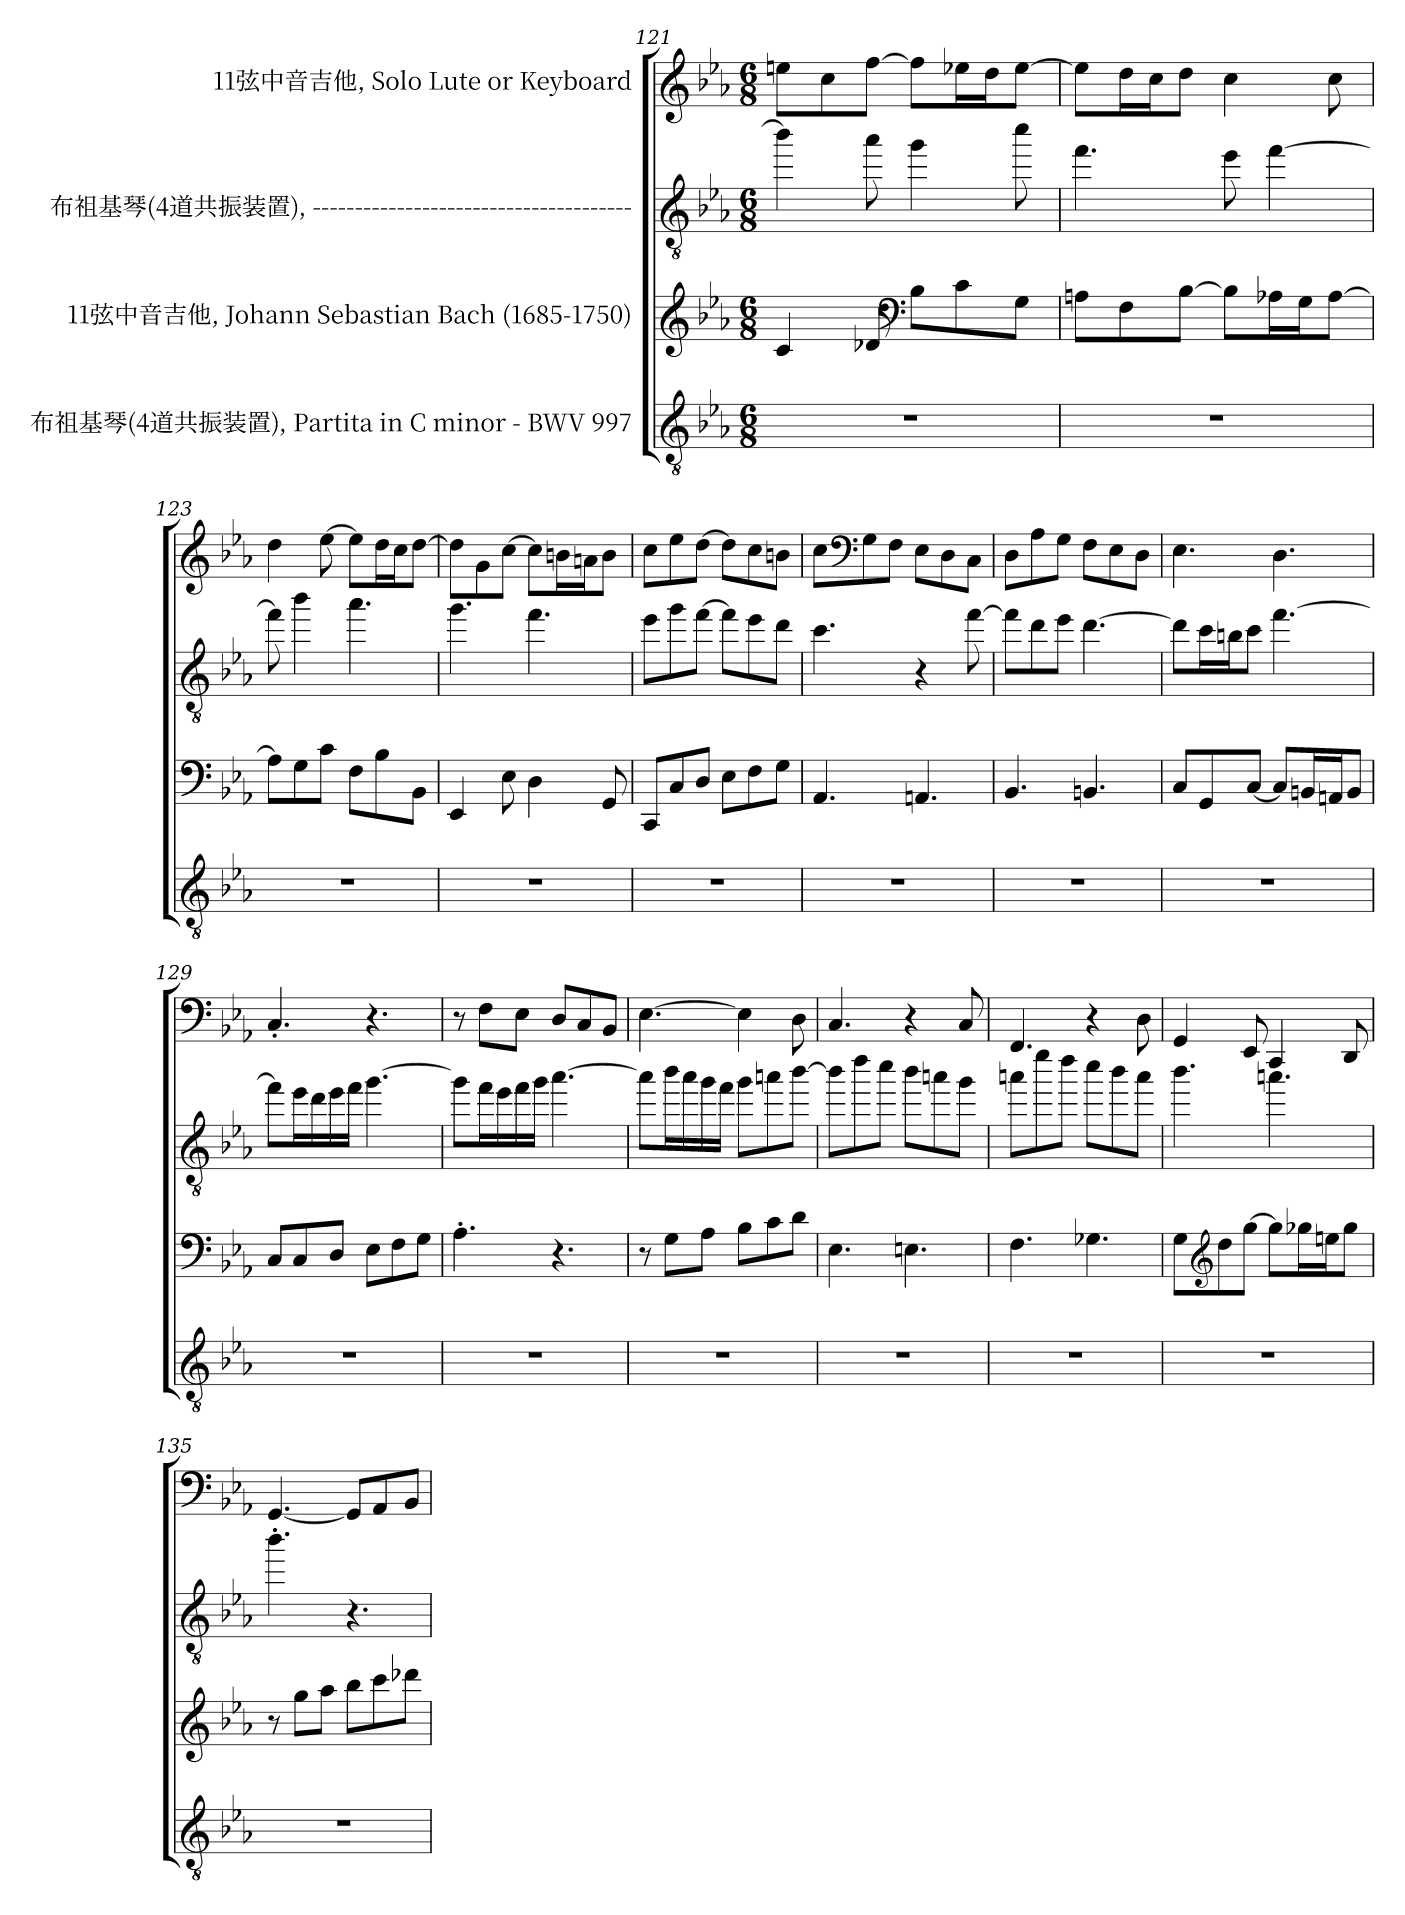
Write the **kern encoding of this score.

**kern	**kern	**kern	**kern
*part4	*part3	*part2	*part1
*staff4	*staff3	*staff2	*staff1
*I"布祖基琴(4道共振装置), Partita in C minor - BWV 997	*I"11弦中音吉他, Johann Sebastian Bach  (1685-1750)	*I"布祖基琴(4道共振装置), --------------------------------------	*I"11弦中音吉他, Solo Lute or Keyboard
!!LO:PB:g=z
*clefGv2	*clefG2	*clefGv2	*clefG2
*k[b-e-a-]	*k[b-e-a-]	*k[b-e-a-]	*k[b-e-a-]
*M6/8	*M6/8	*M6/8	*M6/8
=121	=121	=121	=121
2.r	4c/	4bb-\]	8een\L
.	.	.	8cc\
.	8d-X/	8aa-\	[8ff\J
*	*clefF4	*	*
.	8B-\L	4gg\	8ff\L]
.	8c\	.	16ee-X\L
.	.	.	16dd\J
.	8G\J	8ccc\	[8ee-\J
=122	=122	=122	=122
2.r	8An\L	4.ff\	8ee-\L]
.	8F\	.	16dd\L
.	.	.	16cc\J
.	[8B-\J	.	8dd\J
.	8B-\L]	8ee-\	4cc\
.	16A-X\L	[4ff\	.
.	16G\J	.	.
.	[8A-\J	.	8cc\
=123	=123	=123	=123
2.r	8A-\L]	8ff\]	4dd\
.	8G\	4bb-\	.
.	8c\J	.	[8ee-\
.	8F\L	4.aa-\	8ee-\L]
.	8B-\	.	16dd\L
.	.	.	16cc\J
.	8BB-\J	.	[8dd\J
=124	=124	=124	=124
2.r	4EE-/	4.gg\	8dd\L]
.	.	.	8g\
.	8E-\	.	[8cc\J
.	4D\	4.ff\	8cc\L]
.	.	.	16bn\L
.	.	.	16an\J
.	8GG/	.	8b\J
!!LO:LB:g=z
=125	=125	=125	=125
2.r	8CC/L	8ee-\L	8cc\L
.	8C/	8gg\	8ee-\
.	8D/J	[8ff\J	[8dd\J
.	8E-\L	8ff\L]	8dd\L]
.	8F\	8ee-\	8cc\
.	8G\J	8dd\J	8bn\J
=126	=126	=126	=126
2.r	4.AA-/	4.cc\	8cc\L
*	*	*	*clefF4
.	.	.	8G\
.	.	.	8F\J
.	4.AAn/	4r	8E-\L
.	.	.	8D\
.	.	[8ff\	8C\J
=127	=127	=127	=127
2.r	4.BB-/	8ff\L]	8D\L
.	.	8dd\	8A-\
.	.	8ee-\J	8G\J
.	4.BBn/	[4.dd\	8F\L
.	.	.	8E-\
.	.	.	8D\J
=128	=128	=128	=128
2.r	8C/L	8dd\L]	4.E-\
.	8GG/	16cc\L	.
.	.	16bn\J	.
.	[8C/J	8cc\J	.
.	8C/L]	[4.ff\	4.D\
.	16BBn/L	.	.
.	16AAn/J	.	.
.	8BB/J	.	.
!!LO:LB:g=z
=129	=129	=129	=129
2.r	8C/L	8ff\L]	4.C'/
.	8C/	16ee-\L	.
.	.	16dd\	.
.	8D/J	16ee-\	.
.	.	16ff\JJ	.
.	8E-\L	[4.gg\	4.r
.	8F\	.	.
.	8G\J	.	.
=130	=130	=130	=130
2.r	4.A-'\	8gg\L]	8r
.	.	16ff\L	8F\L
.	.	16ee-\	.
.	.	16ff\	8E-\J
.	.	16gg\JJ	.
.	4.r	[4.aa-\	8D/L
.	.	.	8C/
.	.	.	8BB-/J
=131	=131	=131	=131
2.r	8r	8aa-\L]	[4.E-\
.	8G\L	16bb-\L	.
.	.	16aa-\	.
.	8A-\J	16gg\	.
.	.	16ff\JJ	.
.	8B-\L	8gg\L	4E-\]
.	8c\	8aan\	.
.	8d\J	[8bb-\J	8D\
!!LO:PB:g=z
=132	=132	=132	=132
2.r	4.E-\	8bb-\L]	4.C/
.	.	8ddd\	.
.	.	8ccc\J	.
.	4.En\	8bb-\L	4r
.	.	8aan\	.
.	.	8gg\J	8C/
=133	=133	=133	=133
2.r	4.F\	8aan\L	4.FF/
.	.	8eee-\	.
.	.	8ddd\J	.
.	4.G-X\	8ccc\L	4r
.	.	8bb-\	.
.	.	8aa\J	8D\
=134	=134	=134	=134
2.r	8G\L	4.bb-\	4GG/
*	*clefG2	*	*
.	8dd\	.	.
.	[8gg\J	.	8EE-/
.	8gg\L]	4.aan\	4CC/
.	16gg-X\L	.	.
.	16een\J	.	.
.	8gg-\J	.	8DD/
!!LO:LB:g=z
=135	=135	=135	=135
2.r	8r	4.bb-'\	[4.GG/
.	8gg\L	.	.
.	8aa-\J	.	.
.	8bb-\L	4.r	8GG/L]
.	8ccc\	.	8AA-/
.	8ddd-X\J	.	8BB-/J
=	=	=	=
*-	*-	*-	*-
